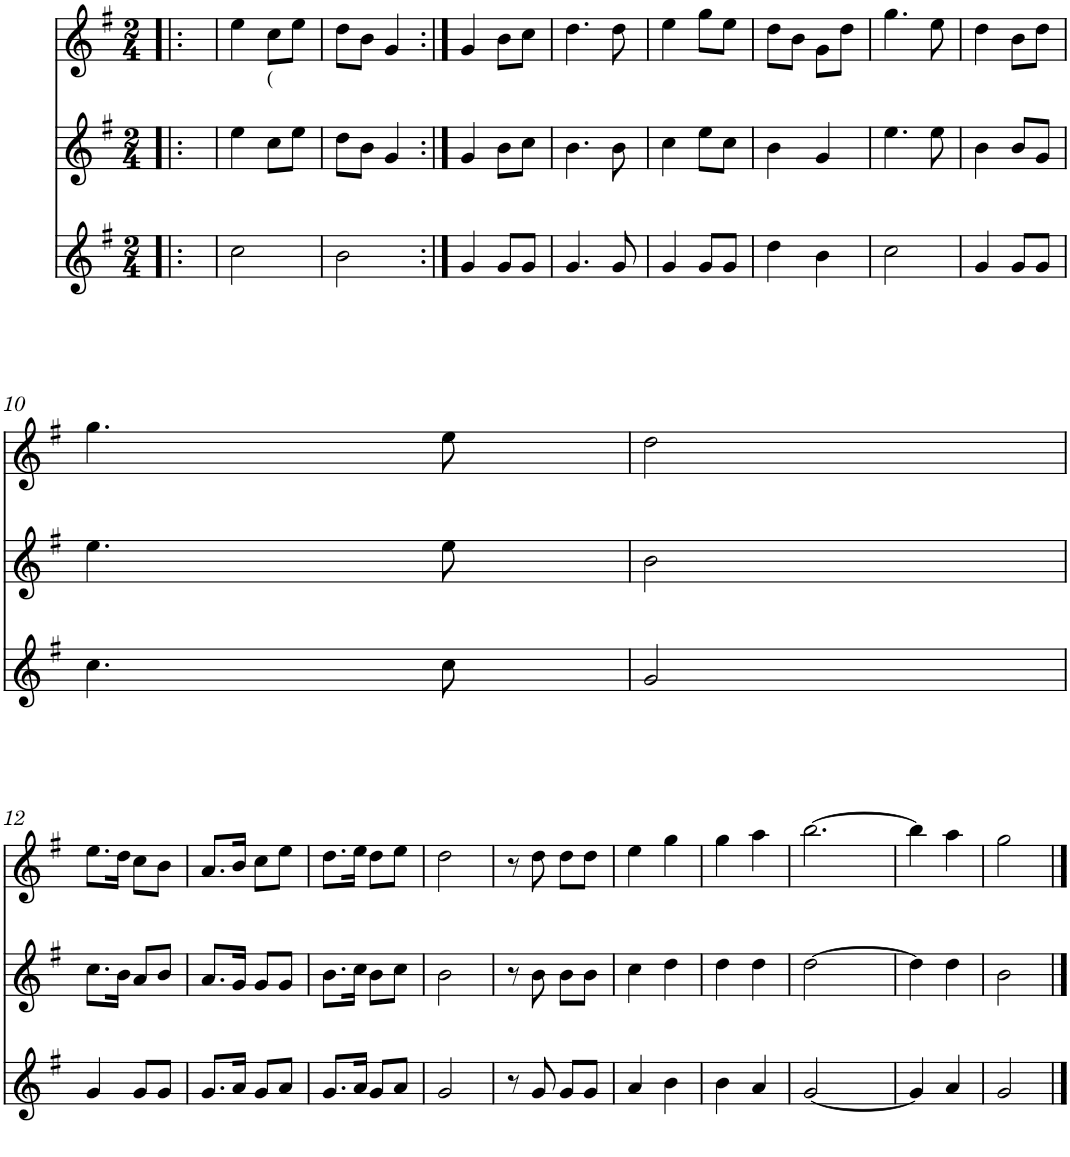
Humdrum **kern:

**kern	**kern	**kern
*part3	*part2	*part1
*staff3	*staff2	*staff1
*I"Piano	*I"Piano	*I"Piano
*I'Pno	*I'Pno	*I'Pno
*clefG2	*clefG2	*clefG2
*k[f#]	*k[f#]	*k[f#]
*M2/4	*M2/4	*M2/4
=1!|:	=1!|:	=1!|:
2ryy	2ryy	2ryy
=2	=2	=2
2cc\	4ee\	4ee\
!	!	!LO:TX:b:t=(
.	8cc\L	8cc\L
.	8ee\J	8ee\J
=3	=3	=3
2b\	8dd\L	8dd\L
.	8b\J	8b\J
.	4g/	4g/
=4:|!	=4:|!	=4:|!
4g/	4g/	4g/
8g/L	8b\L	8b\L
8g/J	8cc\J	8cc\J
=5	=5	=5
4.g/	4.b\	4.dd\
8g/	8b\	8dd\
=6	=6	=6
4g/	4cc\	4ee\
8g/L	8ee\L	8gg\L
8g/J	8cc\J	8ee\J
=7	=7	=7
4dd\	4b\	8dd\L
.	.	8b\J
4b\	4g/	8g\L
.	.	8dd\J
=8	=8	=8
2cc\	4.ee\	4.gg\
.	8ee\	8ee\
=9	=9	=9
4g/	4b\	4dd\
8g/L	8b/L	8b\L
8g/J	8g/J	8dd\J
!!LO:LB:g=z
=10	=10	=10
4.cc\	4.ee\	4.gg\
8cc\	8ee\	8ee\
=11	=11	=11
2g/	2b\	2dd\
!!LO:LB:g=z
=12	=12	=12
4g/	8.cc\L	8.ee\L
.	16b\Jk	16dd\Jk
8g/L	8a/L	8cc\L
8g/J	8b/J	8b\J
=13	=13	=13
8.g/L	8.a/L	8.a/L
16a/Jk	16g/Jk	16b/Jk
8g/L	8g/L	8cc\L
8a/J	8g/J	8ee\J
=14	=14	=14
8.g/L	8.b\L	8.dd\L
16a/Jk	16cc\Jk	16ee\Jk
8g/L	8b\L	8dd\L
8a/J	8cc\J	8ee\J
=15	=15	=15
2g/	2b\	2dd\
=16	=16	=16
8r	8r	8r
8g/	8b\	8dd\
8g/L	8b\L	8dd\L
8g/J	8b\J	8dd\J
=17	=17	=17
4a/	4cc\	4ee\
4b\	4dd\	4gg\
=18	=18	=18
4b\	4dd\	4gg\
4a/	4dd\	4aa\
=19	=19	=19
[2g/	[2dd\	[2bb\
4ryy	4ryy	4ryy
=20	=20	=20
4g/]	4dd\]	4bb\]
4a/	4dd\	4bb\_
4ryy	4ryy	4aa\
=21	=21	=21
2g/	2b\	2gg\
==	==	==
*-	*-	*-
